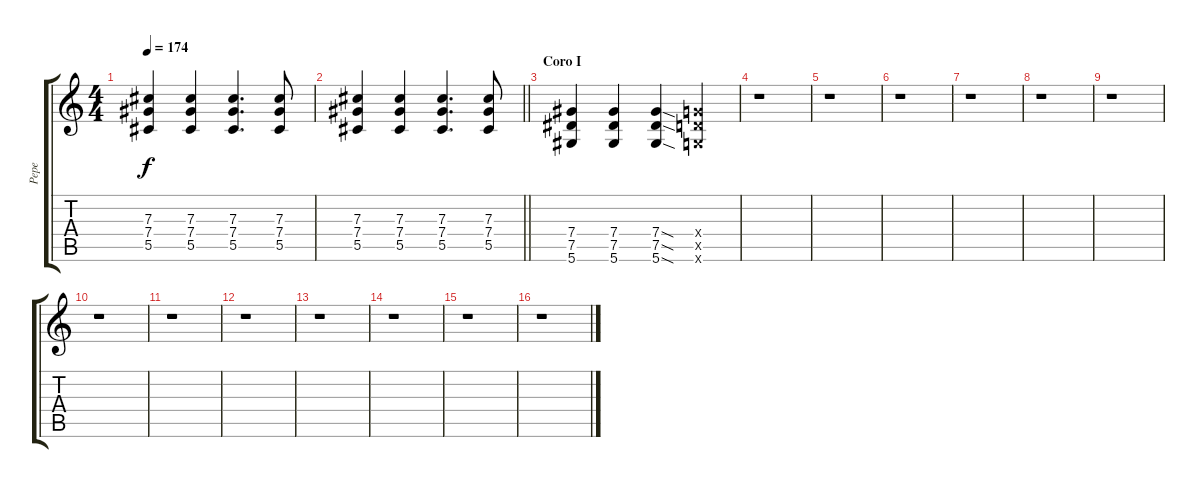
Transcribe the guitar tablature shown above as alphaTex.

\track ("Pepe" "Pepe") {instrument distortionguitar}
\staff {score tabs}
\tuning (Eb4 Bb3 Gb3 Db3 Ab2 Eb2) {hide}
\ts (4 4)
\tempo 174
\clef g2
\ks c
(7.3 7.4 5.5).4{dy f} (7.3 7.4 5.5).4 (7.3 7.4 5.5).4{d} (7.3 7.4 5.5).8 |
\barLineRight lightlight
(7.3 7.4 5.5).4 (7.3 7.4 5.5).4 (7.3 7.4 5.5).4{d} (7.3 7.4 5.5).8 |
\section ("" "Coro I")
(7.4 7.5 5.6).4 (7.4 7.5 5.6).4 (7.4{sod} 7.5{sod} 5.6{sod}).4 (6.4{x} 6.5{x} 4.6{x}).4 |
r.1 |
r.1 |
r.1 |
r.1 |
r.1 |
r.1 |
r.1 |
r.1 |
r.1 |
r.1 |
r.1 |
r.1 |
r.1
